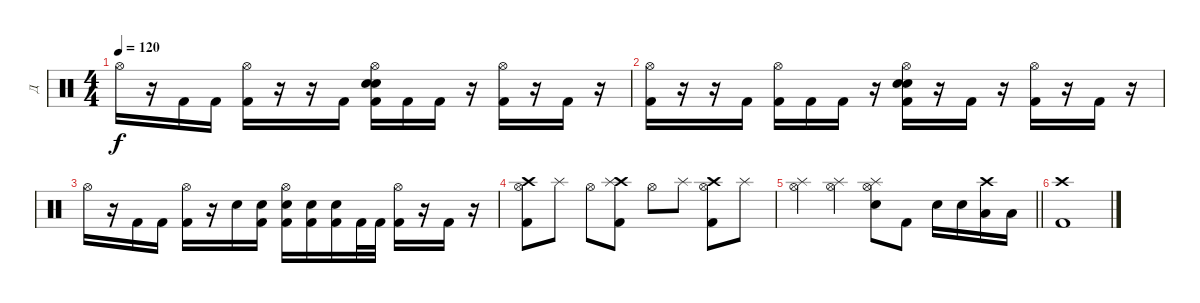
\track ("Д" "Д") {instrument percussion}
\staff {score}
\articulation defaults
\ts (4 4)
\tempo 120
\clef neutral
\ks c "Hi-Hat (open)".16{dy f}
r.16 "Kick (hit) 2".16 "Kick (hit) 2".16 ("Kick (hit) 2" "Hi-Hat (open)").16 r.16 r.16 "Kick (hit) 2".16 ("Electric Snare (hit)" "Electric Snare (hit)" "Kick (hit) 2" "Hi-Hat (open)").16 "Kick (hit) 2".16 "Kick (hit) 2".16 r.16 ("Kick (hit) 2" "Hi-Hat (open)").16 r.16 "Kick (hit) 2".16 r.16 |
("Kick (hit) 2" "Hi-Hat (open)").16 r.16 r.16 "Kick (hit) 2".16 ("Kick (hit) 2" "Hi-Hat (open)").16 "Kick (hit) 2".16 "Kick (hit) 2".16 r.16 ("Electric Snare (hit)" "Electric Snare (hit)" "Kick (hit) 2" "Hi-Hat (open)").16 r.16 "Kick (hit) 2".16 r.16 ("Kick (hit) 2" "Hi-Hat (open)").16 r.16 "Kick (hit) 2".16 r.16 |
"Hi-Hat (open)".16 r.16 "Kick (hit) 2".16 "Kick (hit) 2".16 ("Kick (hit) 2" "Hi-Hat (open)").16 r.16 "Electric Snare (hit)".16 ("Electric Snare (hit)" "Kick (hit) 2").16 ("Electric Snare (hit)" "Kick (hit) 2" "Hi-Hat (open)").16 ("Electric Snare (hit)" "Kick (hit) 2").16 ("Electric Snare (hit)" "Kick (hit) 2").16 "Kick (hit) 2".32 "Kick (hit) 2".32 ("Kick (hit) 2" "Hi-Hat (open)").16 r.16 "Kick (hit) 2".16 r.16 |
("Crash high (hit)" "Kick (hit) 2" "Hi-Hat (open)").8 "Splash (hit)".8 "Hi-Hat (open)".8 ("Crash high (hit)" "Kick (hit) 2" "Splash (hit)").8 "Hi-Hat (open)".8 "Splash (hit)".8 ("Crash high (hit)" "Kick (hit) 2" "Hi-Hat (open)").8 "Splash (hit)".8 |
\barLineRight lightlight
("Splash (hit)" "Hi-Hat (open)").4 ("Splash (hit)" "Hi-Hat (open)").4 ("Electric Snare (hit)" "Splash (hit)" "Hi-Hat (open)").8 "Kick (hit) 2".8 "Electric Snare (hit)".16 "Electric Snare (hit)".16 ("Crash high (hit)" "Low Floor Tom (hit)").16 "Low Floor Tom (hit)".16 |
("Crash high (hit)" "Kick (hit) 2").1
